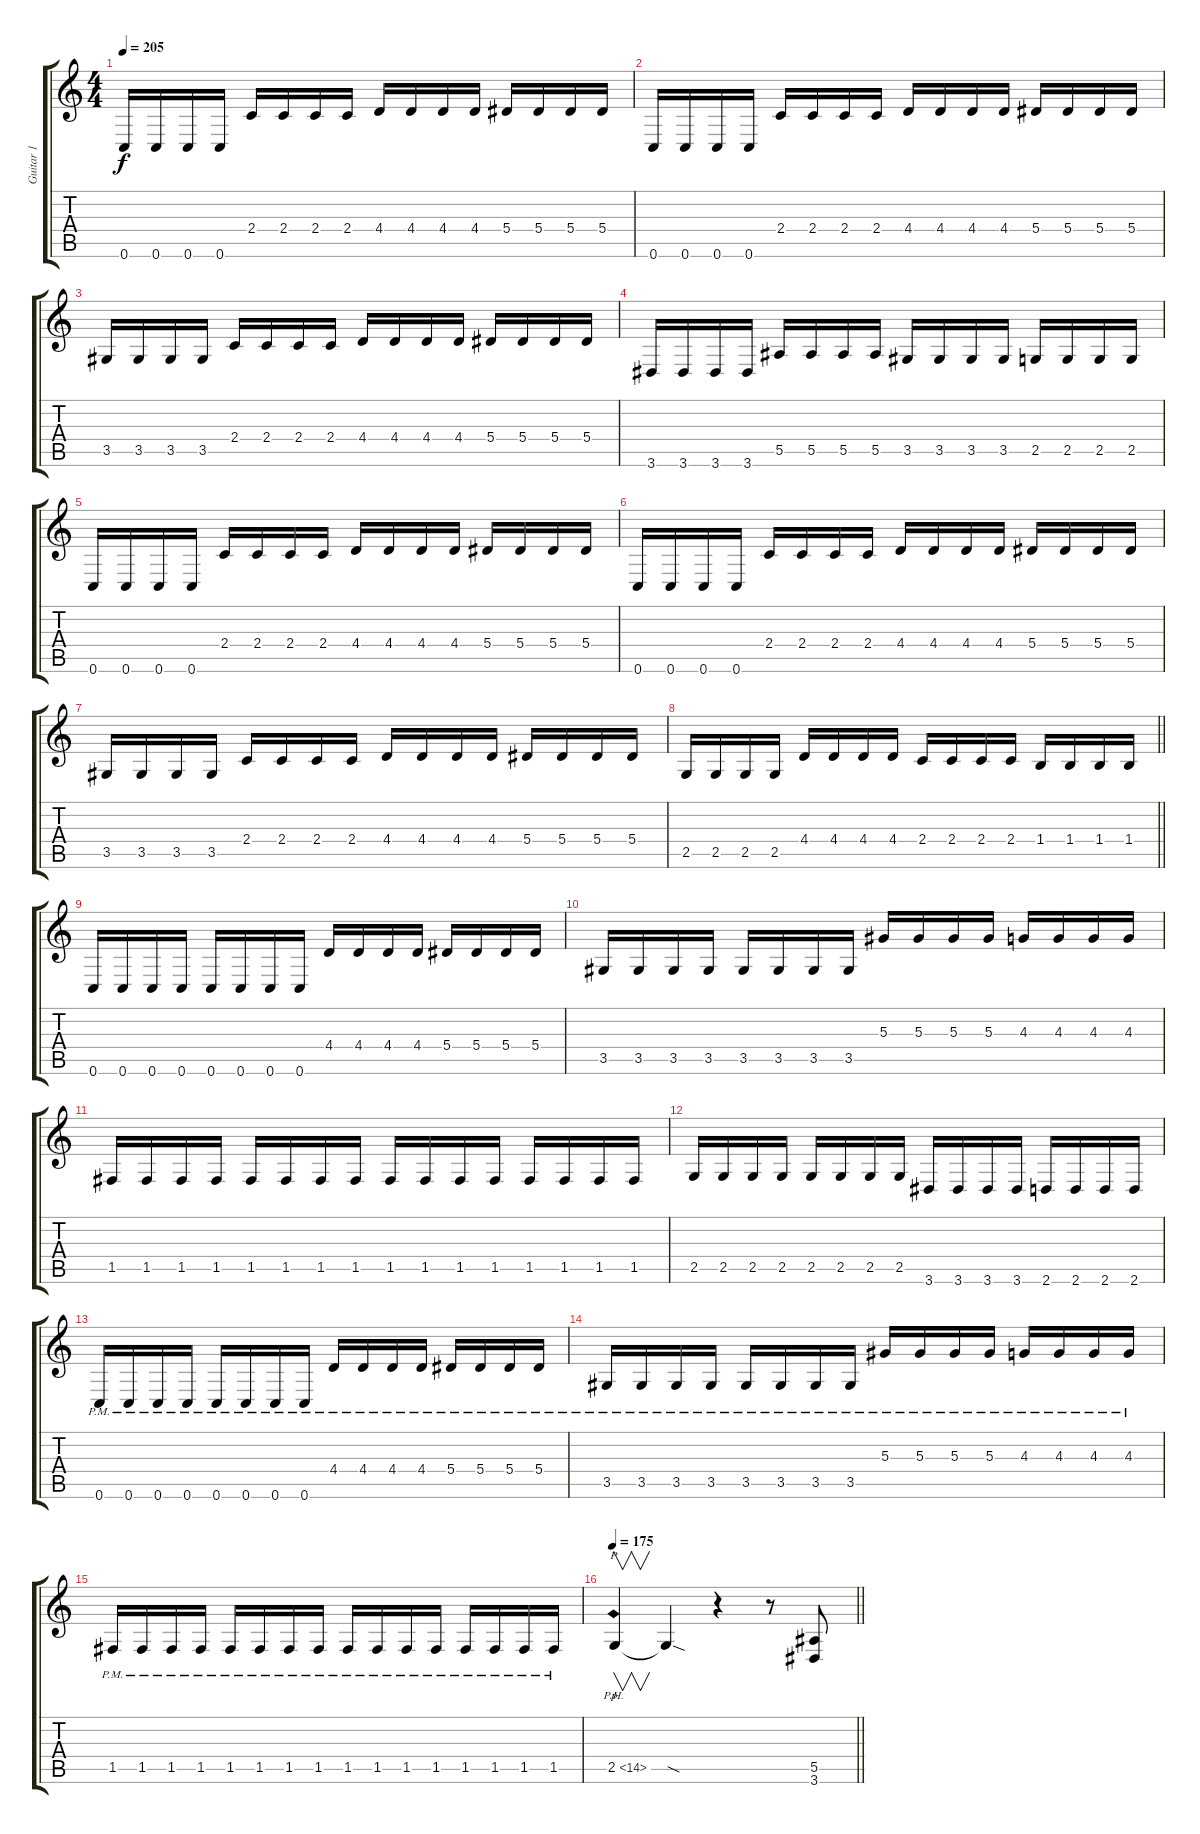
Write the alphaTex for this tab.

\track ("Guitar 1" "Guitar 1") {instrument distortionguitar}
\staff {score tabs}
\tuning (C4 G3 Eb3 Bb2 F2 C2) {hide}
\ts (4 4)
\tempo 205
\clef g2
\ks c
0.6.16{dy f} 0.6.16 0.6.16 0.6.16 2.4.16 2.4.16 2.4.16 2.4.16 4.4.16 4.4.16 4.4.16 4.4.16 5.4.16 5.4.16 5.4.16 5.4.16 |
0.6.16 0.6.16 0.6.16 0.6.16 2.4.16 2.4.16 2.4.16 2.4.16 4.4.16 4.4.16 4.4.16 4.4.16 5.4.16 5.4.16 5.4.16 5.4.16 |
3.5.16 3.5.16 3.5.16 3.5.16 2.4.16 2.4.16 2.4.16 2.4.16 4.4.16 4.4.16 4.4.16 4.4.16 5.4.16 5.4.16 5.4.16 5.4.16 |
3.6.16 3.6.16 3.6.16 3.6.16 5.5.16 5.5.16 5.5.16 5.5.16 3.5.16 3.5.16 3.5.16 3.5.16 2.5.16 2.5.16 2.5.16 2.5.16 |
0.6.16 0.6.16 0.6.16 0.6.16 2.4.16 2.4.16 2.4.16 2.4.16 4.4.16 4.4.16 4.4.16 4.4.16 5.4.16 5.4.16 5.4.16 5.4.16 |
0.6.16 0.6.16 0.6.16 0.6.16 2.4.16 2.4.16 2.4.16 2.4.16 4.4.16 4.4.16 4.4.16 4.4.16 5.4.16 5.4.16 5.4.16 5.4.16 |
3.5.16 3.5.16 3.5.16 3.5.16 2.4.16 2.4.16 2.4.16 2.4.16 4.4.16 4.4.16 4.4.16 4.4.16 5.4.16 5.4.16 5.4.16 5.4.16 |
\barLineRight lightlight
2.5.16 2.5.16 2.5.16 2.5.16 4.4.16 4.4.16 4.4.16 4.4.16 2.4.16 2.4.16 2.4.16 2.4.16 1.4.16 1.4.16 1.4.16 1.4.16 |
0.6.16 0.6.16 0.6.16 0.6.16 0.6.16 0.6.16 0.6.16 0.6.16 4.4.16 4.4.16 4.4.16 4.4.16 5.4.16 5.4.16 5.4.16 5.4.16 |
3.5.16 3.5.16 3.5.16 3.5.16 3.5.16 3.5.16 3.5.16 3.5.16 5.3.16 5.3.16 5.3.16 5.3.16 4.3.16 4.3.16 4.3.16 4.3.16 |
1.5.16 1.5.16 1.5.16 1.5.16 1.5.16 1.5.16 1.5.16 1.5.16 1.5.16 1.5.16 1.5.16 1.5.16 1.5.16 1.5.16 1.5.16 1.5.16 |
2.5.16 2.5.16 2.5.16 2.5.16 2.5.16 2.5.16 2.5.16 2.5.16 3.6.16 3.6.16 3.6.16 3.6.16 2.6.16 2.6.16 2.6.16 2.6.16 |
0.6{pm}.16 0.6{pm}.16 0.6{pm}.16 0.6{pm}.16 0.6{pm}.16 0.6{pm}.16 0.6{pm}.16 0.6{pm}.16 4.4{pm}.16 4.4{pm}.16 4.4{pm}.16 4.4{pm}.16 5.4{pm}.16 5.4{pm}.16 5.4{pm}.16 5.4{pm}.16 |
3.5{pm}.16 3.5{pm}.16 3.5{pm}.16 3.5{pm}.16 3.5{pm}.16 3.5{pm}.16 3.5{pm}.16 3.5{pm}.16 5.3{pm}.16 5.3{pm}.16 5.3{pm}.16 5.3{pm}.16 4.3{pm}.16 4.3{pm}.16 4.3{pm}.16 4.3{pm}.16 |
1.5{pm}.16 1.5{pm}.16 1.5{pm}.16 1.5{pm}.16 1.5{pm}.16 1.5{pm}.16 1.5{pm}.16 1.5{pm}.16 1.5{pm}.16 1.5{pm}.16 1.5{pm}.16 1.5{pm}.16 1.5{pm}.16 1.5{pm}.16 1.5{pm}.16 1.5{pm}.16 |
\tempo 175
\barLineRight lightlight
2.5{ph 12}.4{v p} 2.5{sod t}.4 r.4 r.8 (5.5 3.6).8
